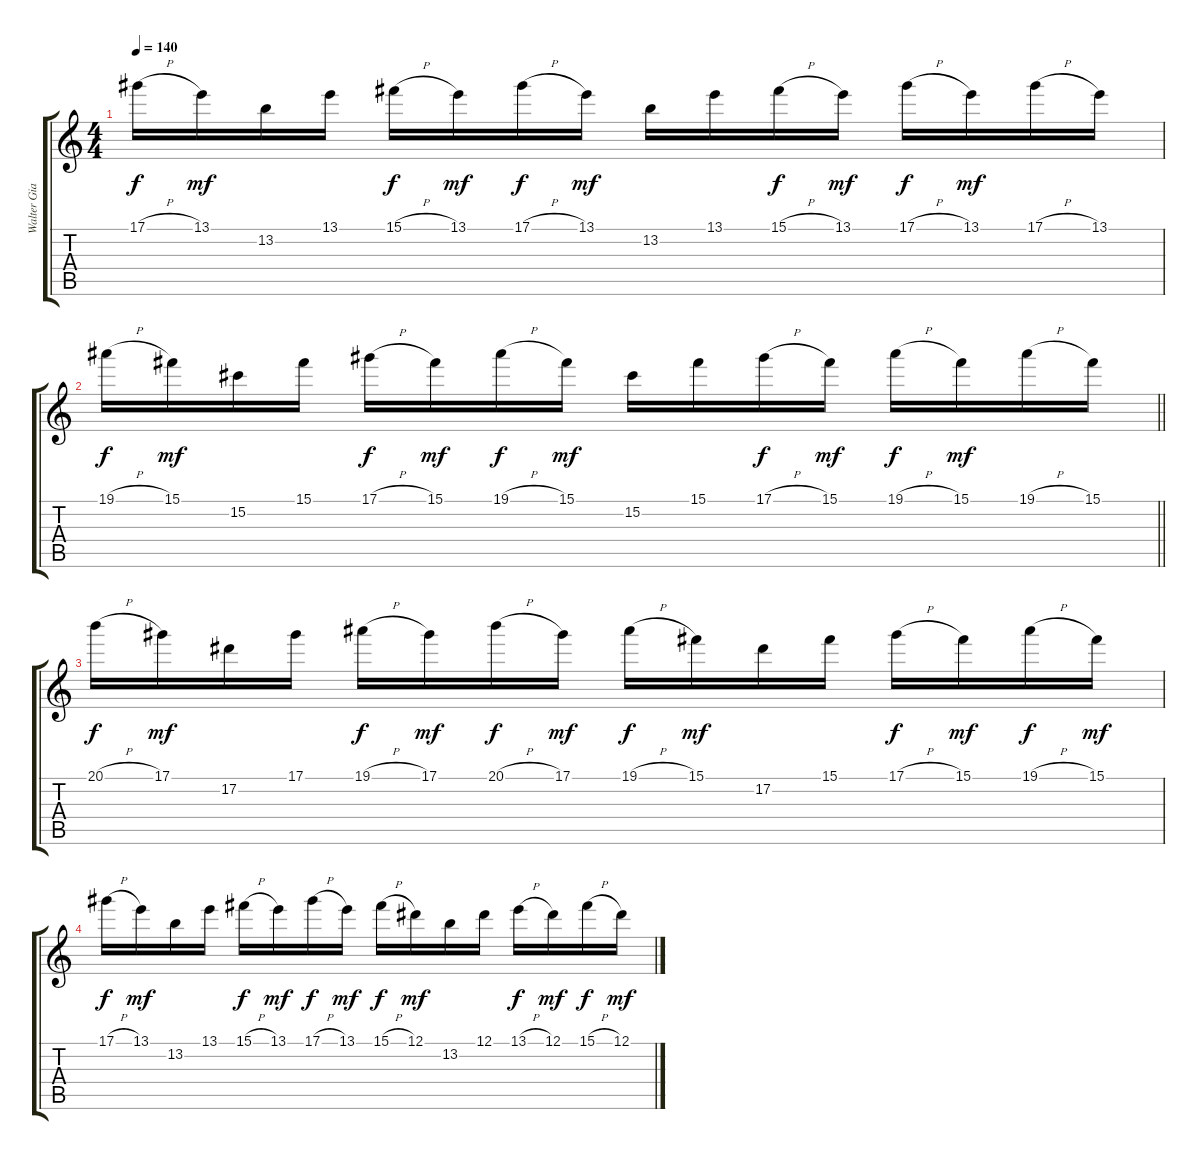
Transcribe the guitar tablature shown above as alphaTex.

\track ("Walter Giardino" "Walter Gia") {instrument distortionguitar}
\staff {score tabs}
\tuning (Eb4 Bb3 Gb3 Db3 Ab2 Eb2) {hide}
\ts (4 4)
\tempo 140
\clef g2
\ks c
17.1{h}.16{dy f} 13.1.16{dy mf} 13.2.16 13.1.16 15.1{h}.16{dy f} 13.1.16{dy mf} 17.1{h}.16{dy f} 13.1.16{dy mf} 13.2.16 13.1.16 15.1{h}.16{dy f} 13.1.16{dy mf} 17.1{h}.16{dy f} 13.1.16{dy mf} 17.1{h}.16 13.1.16 |
\barLineRight lightlight
19.1{h}.16{dy f} 15.1.16{dy mf} 15.2.16 15.1.16 17.1{h}.16{dy f} 15.1.16{dy mf} 19.1{h}.16{dy f} 15.1.16{dy mf} 15.2.16 15.1.16 17.1{h}.16{dy f} 15.1.16{dy mf} 19.1{h}.16{dy f} 15.1.16{dy mf} 19.1{h}.16 15.1.16 |
20.1{h}.16{dy f} 17.1.16{dy mf} 17.2.16 17.1.16 19.1{h}.16{dy f} 17.1.16{dy mf} 20.1{h}.16{dy f} 17.1.16{dy mf} 19.1{h}.16{dy f} 15.1.16{dy mf} 17.2.16 15.1.16 17.1{h}.16{dy f} 15.1.16{dy mf} 19.1{h}.16{dy f} 15.1.16{dy mf} |
17.1{h}.16{dy f} 13.1.16{dy mf} 13.2.16 13.1.16 15.1{h}.16{dy f} 13.1.16{dy mf} 17.1{h}.16{dy f} 13.1.16{dy mf} 15.1{h}.16{dy f} 12.1.16{dy mf} 13.2.16 12.1.16 13.1{h}.16{dy f} 12.1.16{dy mf} 15.1{h}.16{dy f} 12.1.16{dy mf}
